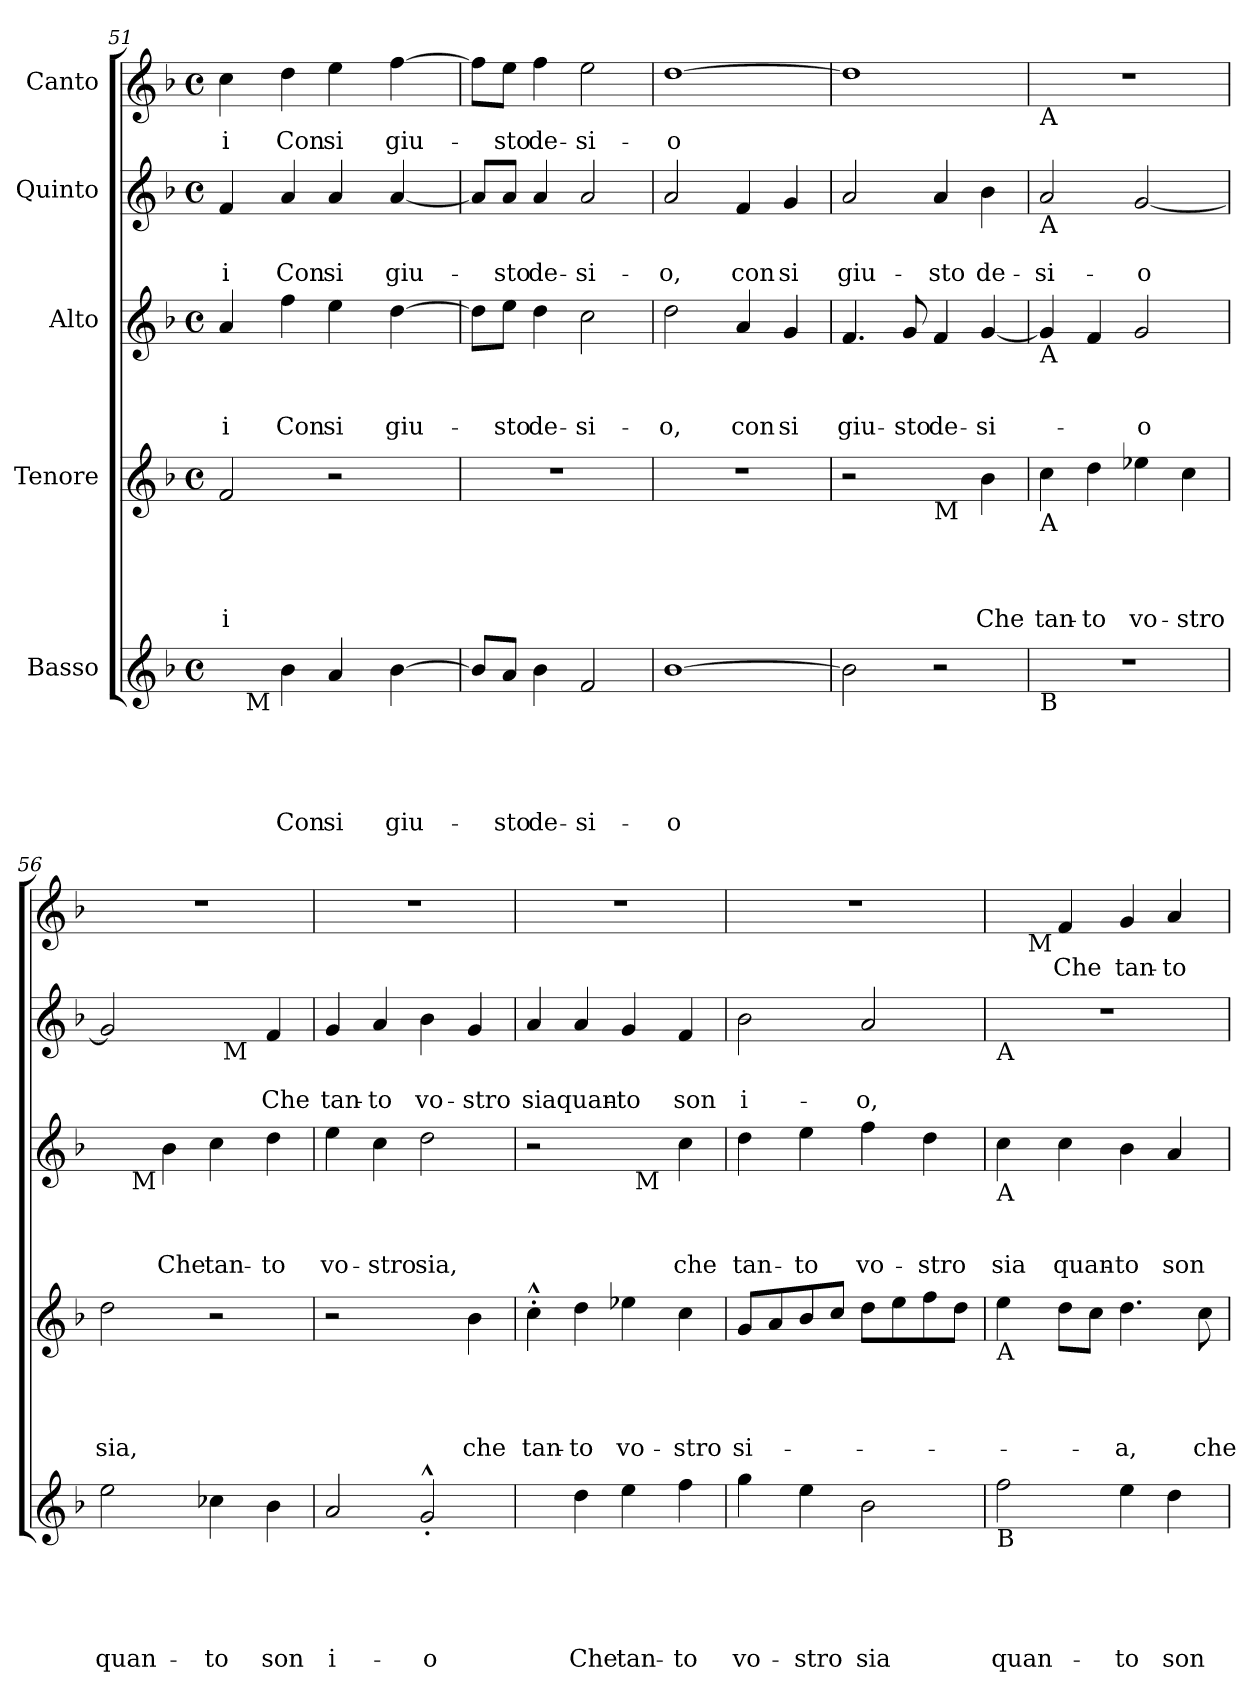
**kern	**text	**text	**text	**text	**text	**kern	**text	**text	**text	**text	**kern	**text	**text	**text	**kern	**text	**text	**kern	**text
*part5	*part5	*part5	*part5	*part5	*part5	*part4	*part4	*part4	*part4	*part4	*part3	*part3	*part3	*part3	*part2	*part2	*part2	*part1	*part1
*staff5	*staff5	*staff5	*staff5	*staff5	*staff5	*staff4	*staff4	*staff4	*staff4	*staff4	*staff3	*staff3	*staff3	*staff3	*staff2	*staff2	*staff2	*staff1	*staff1
*I"Basso	*	*	*	*	*	*I"Tenore	*	*	*	*	*I"Alto	*	*	*	*I"Quinto	*	*	*I"Canto	*
*clefG2	*	*	*	*	*	*clefG2	*	*	*	*	*clefG2	*	*	*	*clefG2	*	*	*clefG2	*
*k[b-]	*	*	*	*	*	*k[b-]	*	*	*	*	*k[b-]	*	*	*	*k[b-]	*	*	*k[b-]	*
*F:	*	*	*	*	*	*F:	*	*	*	*	*F:	*	*	*	*F:	*	*	*F:	*
*M4/4	*	*	*	*	*	*M4/4	*	*	*	*	*M4/4	*	*	*	*M4/4	*	*	*M4/4	*
*met(c)	*	*	*	*	*	*met(c)	*	*	*	*	*met(c)	*	*	*	*met(c)	*	*	*met(c)	*
=51	=51	=51	=51	=51	=51	=51	=51	=51	=51	=51	=51	=51	=51	=51	=51	=51	=51	=51	=51
!	!	!	!	!	!	!	!	!	!	!LO:LY:b	!	!	!	!LO:LY:b	!	!	!LO:LY:b	!	!LO:LY:b
*^	*	*	*	*	*	*	*	*	*	*	*	*	*	*	*	*	*	*	*
4ryy	16.ryy	.	.	.	.	.	2f/	.	.	.	-i	4a/	.	.	-i	4f/	.	-i	4cc\	-i
!	!LO:TX:b:t=M	!	!	!	!	!	!	!	!	!	!	!	!	!	!	!	!	!	!	!
.	2ryy	.	.	.	.	.	.	.	.	.	.	.	.	.	.	.	.	.	.	.
!	!	!	!	!	!	!LO:LY:b	!	!	!	!	!	!	!	!	!LO:LY:b	!	!	!LO:LY:b	!	!LO:LY:b
4b-\	.	.	.	.	.	Con	.	.	.	.	.	4ff\	.	.	Con	4a/	.	Con	4dd\	Con
!	!	!	!	!	!	!LO:LY:b	!	!	!	!	!	!	!	!	!LO:LY:b	!	!	!LO:LY:b	!	!LO:LY:b
4a/	.	.	.	.	.	si	2r	.	.	.	.	4ee\	.	.	si	4a/	.	si	4ee\	si
.	4ryy	.	.	.	.	.	.	.	.	.	.	.	.	.	.	.	.	.	.	.
!	!	!	!	!	!	!LO:LY:b	!	!	!	!	!	!	!	!	!LO:LY:b	!	!	!LO:LY:b	!	!LO:LY:b
[>4b-\	.	.	.	.	.	giu-	.	.	.	.	.	[>4dd\	.	.	giu-	[<4a/	.	giu-	[>4ff\	giu-
.	8ryy	.	.	.	.	.	.	.	.	.	.	.	.	.	.	.	.	.	.	.
.	32ryy	.	.	.	.	.	.	.	.	.	.	.	.	.	.	.	.	.	.	.
*v	*v	*	*	*	*	*	*	*	*	*	*	*	*	*	*	*	*	*	*	*
=52	=52	=52	=52	=52	=52	=52	=52	=52	=52	=52	=52	=52	=52	=52	=52	=52	=52	=52	=52
8b-/L]	.	.	.	.	.	1r	.	.	.	.	8dd\L]	.	.	.	8a/L]	.	.	8ff\L]	.
!	!	!	!	!	!LO:LY:b	!	!	!	!	!	!	!	!	!LO:LY:b	!	!	!LO:LY:b	!	!LO:LY:b
8a/J	.	.	.	.	-sto	.	.	.	.	.	8ee\J	.	.	-sto	8a/J	.	-sto	8ee\J	-sto
!	!	!	!	!	!LO:LY:b	!	!	!	!	!	!	!	!	!LO:LY:b	!	!	!LO:LY:b	!	!LO:LY:b
4b-\	.	.	.	.	de-	.	.	.	.	.	4dd\	.	.	de-	4a/	.	de-	4ff\	de-
!	!	!	!	!	!LO:LY:b	!	!	!	!	!	!	!	!	!LO:LY:b	!	!	!LO:LY:b	!	!LO:LY:b
2f/	.	.	.	.	-si-	.	.	.	.	.	2cc\	.	.	-si-	2a/	.	-si-	2ee\	-si-
=53	=53	=53	=53	=53	=53	=53	=53	=53	=53	=53	=53	=53	=53	=53	=53	=53	=53	=53	=53
!	!	!	!	!	!LO:LY:b	!	!	!	!	!	!	!	!	!LO:LY:b	!	!	!LO:LY:b	!	!LO:LY:b
[>1b-	.	.	.	.	-o	1r	.	.	.	.	2dd\	.	.	-o,	2a/	.	-o,	[>1dd	-o
!	!	!	!	!	!	!	!	!	!	!	!	!	!	!LO:LY:b	!	!	!LO:LY:b	!	!
.	.	.	.	.	.	.	.	.	.	.	4a/	.	.	con	4f/	.	con	.	.
!	!	!	!	!	!	!	!	!	!	!	!	!	!	!LO:LY:b	!	!	!LO:LY:b	!	!
.	.	.	.	.	.	.	.	.	.	.	4g/	.	.	si	4g/	.	si	.	.
=54	=54	=54	=54	=54	=54	=54	=54	=54	=54	=54	=54	=54	=54	=54	=54	=54	=54	=54	=54
!	!	!	!	!	!	!	!	!	!	!	!	!	!	!LO:LY:b	!	!	!LO:LY:b	!	!
2b-\]	.	.	.	.	.	2r	.	.	.	.	4.f/	.	.	giu-	2a/	.	giu-	1dd]	.
!	!	!	!	!	!	!	!	!	!	!	!	!	!	!LO:LY:b	!	!	!	!	!
.	.	.	.	.	.	.	.	.	.	.	8g/	.	.	-sto	.	.	.	.	.
!	!	!	!	!	!	!LO:TX:b:t=M	!	!	!	!	!	!	!	!	!	!	!	!	!
!	!	!	!	!	!	!	!	!	!	!	!	!	!	!LO:LY:b	!	!	!LO:LY:b	!	!
2r	.	.	.	.	.	4ryy	.	.	.	.	4f/	.	.	de-	4a/	.	-sto	.	.
!	!	!	!	!	!	!	!	!	!	!LO:LY:b	!	!	!	!LO:LY:b	!	!	!LO:LY:b	!	!
.	.	.	.	.	.	4b-\	.	.	.	Che	[<4g/	.	.	-si-	4b-\	.	de-	.	.
!!LO:PB:g=z
=55	=55	=55	=55	=55	=55	=55	=55	=55	=55	=55	=55	=55	=55	=55	=55	=55	=55	=55	=55
!	!	!	!	!	!	!	!	!	!	!	!	!	!	!	!	!	!	!LO:TX:b:t=A	!
!	!	!	!	!	!	!	!	!	!	!	!	!	!	!	!LO:TX:b:t=A	!	!	!	!
!	!	!	!	!	!	!	!	!	!	!	!LO:TX:b:t=A	!	!	!	!	!	!	!	!
!	!	!	!	!	!	!LO:TX:b:t=A	!	!	!	!	!	!	!	!	!	!	!	!	!
!LO:TX:b:t=B	!	!	!	!	!	!	!	!	!	!	!	!	!	!	!	!	!	!	!
!	!	!	!	!	!	!	!	!	!	!LO:LY:b	!	!	!	!	!	!	!LO:LY:b	!	!
1r	.	.	.	.	.	4cc\	.	.	.	tan-	4g/]	.	.	.	2a/	.	-si-	1r	.
!	!	!	!	!	!	!	!	!	!	!LO:LY:b	!	!	!	!	!	!	!	!	!
.	.	.	.	.	.	4dd\	.	.	.	-to	4f/	.	.	.	.	.	.	.	.
!	!	!	!	!	!	!	!	!	!	!LO:LY:b	!	!	!	!LO:LY:b	!	!	!LO:LY:b	!	!
.	.	.	.	.	.	4ee-X\	.	.	.	vo-	2g/	.	.	-o	[<2g/	.	-o	.	.
!	!	!	!	!	!	!	!	!	!	!LO:LY:b	!	!	!	!	!	!	!	!	!
.	.	.	.	.	.	4cc\	.	.	.	-stro	.	.	.	.	.	.	.	.	.
=56	=56	=56	=56	=56	=56	=56	=56	=56	=56	=56	=56	=56	=56	=56	=56	=56	=56	=56	=56
!	!	!	!	!	!LO:LY:b	!	!	!	!	!LO:LY:b	!	!	!	!	!	!	!	!	!
*	*	*	*	*	*	*	*	*	*	*	*^	*	*	*	*^	*	*	*	*
2ee\	.	.	.	.	quan-	2dd\	.	.	.	sia,	4ryy	8ryy	.	.	.	2g/]	2ryy	.	.	1r	.
!	!	!	!	!	!	!	!	!	!	!	!	!LO:TX:b:t=M	!	!	!	!	!	!	!	!	!
.	.	.	.	.	.	.	.	.	.	.	.	2..ryy	.	.	.	.	.	.	.	.	.
!	!	!	!	!	!	!	!	!	!	!	!	!	!	!	!LO:LY:b	!	!	!	!	!	!
.	.	.	.	.	.	.	.	.	.	.	4b-\	.	.	.	Che	.	.	.	.	.	.
!	!	!	!	!	!LO:LY:b	!	!	!	!	!	!	!	!	!	!LO:LY:b	!	!	!	!	!	!
4cc-X\	.	.	.	.	-to	2r	.	.	.	.	4cc\	.	.	.	tan-	4ryy	32ryy	.	.	.	.
!	!	!	!	!	!	!	!	!	!	!	!	!	!	!	!	!	!LO:TX:b:t=M	!	!	!	!
.	.	.	.	.	.	.	.	.	.	.	.	.	.	.	.	.	4...ryy	.	.	.	.
!	!	!	!	!	!LO:LY:b	!	!	!	!	!	!	!	!	!	!LO:LY:b	!	!	!	!LO:LY:b	!	!
4b-\	.	.	.	.	son	.	.	.	.	.	4dd\	.	.	.	-to	4f/	.	.	Che	.	.
=57	=57	=57	=57	=57	=57	=57	=57	=57	=57	=57	=57	=57	=57	=57	=57	=57	=57	=57	=57	=57	=57
!	!	!	!	!	!LO:LY:b	!	!	!	!	!	!	!	!	!	!LO:LY:b	!	!	!	!LO:LY:b	!	!
*	*	*	*	*	*	*	*	*	*	*	*v	*v	*	*	*	*	*	*	*	*	*
*	*	*	*	*	*	*	*	*	*	*	*	*	*	*	*v	*v	*	*	*	*
2a/	.	.	.	.	i-	2r	.	.	.	.	4ee\	.	.	vo-	4g/	.	tan-	1r	.
!	!	!	!	!	!	!	!	!	!	!	!	!	!	!LO:LY:b	!	!	!LO:LY:b	!	!
.	.	.	.	.	.	.	.	.	.	.	4cc\	.	.	-stro	4a/	.	-to	.	.
!	!	!	!	!	!LO:LY:b	!	!	!	!	!	!	!	!	!LO:LY:b	!	!	!LO:LY:b	!	!
2g^^<'</	.	.	.	.	-o	4ryy	.	.	.	.	2dd\	.	.	sia,	4b-\	.	vo-	.	.
!	!	!	!	!	!	!	!	!	!	!LO:LY:b	!	!	!	!	!	!	!LO:LY:b	!	!
.	.	.	.	.	.	4b-\	.	.	.	che	.	.	.	.	4g/	.	-stro	.	.
=58	=58	=58	=58	=58	=58	=58	=58	=58	=58	=58	=58	=58	=58	=58	=58	=58	=58	=58	=58
!	!	!	!	!	!	!	!	!	!	!LO:LY:b	!	!	!	!	!	!	!LO:LY:b	!	!
*	*	*	*	*	*	*	*	*	*	*	*^	*	*	*	*	*	*	*	*
4ryy	.	.	.	.	.	4cc^^>'>\	.	.	.	tan-	2r	2ryy	.	.	.	4a/	.	sia	1r	.
!	!	!	!	!	!LO:LY:b	!	!	!	!	!LO:LY:b	!	!	!	!	!	!	!	!LO:LY:b	!	!
4dd\	.	.	.	.	Che	4dd\	.	.	.	-to	.	.	.	.	.	4a/	.	quan-	.	.
!	!	!	!	!	!LO:LY:b	!	!	!	!	!LO:LY:b	!	!	!	!	!	!	!	!LO:LY:b	!	!
4ee\	.	.	.	.	tan-	4ee-X\	.	.	.	vo-	4ryy	32ryy	.	.	.	4g/	.	-to	.	.
!	!	!	!	!	!	!	!	!	!	!	!	!LO:TX:b:t=M	!	!	!	!	!	!	!	!
.	.	.	.	.	.	.	.	.	.	.	.	4...ryy	.	.	.	.	.	.	.	.
!	!	!	!	!	!LO:LY:b	!	!	!	!	!LO:LY:b	!	!	!	!	!LO:LY:b	!	!	!LO:LY:b	!	!
4ff\	.	.	.	.	-to	4cc\	.	.	.	-stro	4cc\	.	.	.	che	4f/	.	son	.	.
=59	=59	=59	=59	=59	=59	=59	=59	=59	=59	=59	=59	=59	=59	=59	=59	=59	=59	=59	=59	=59
!	!	!	!	!	!LO:LY:b	!	!	!	!	!LO:LY:b	!	!	!	!	!LO:LY:b	!	!	!LO:LY:b	!	!
*	*	*	*	*	*	*	*	*	*	*	*v	*v	*	*	*	*	*	*	*	*
4gg\	.	.	.	.	vo-	8g/L	.	.	.	si-	4dd\	.	.	tan-	2b-\	.	i-	1r	.
.	.	.	.	.	.	8a/	.	.	.	.	.	.	.	.	.	.	.	.	.
!	!	!	!	!	!LO:LY:b	!	!	!	!	!	!	!	!	!LO:LY:b	!	!	!	!	!
4ee\	.	.	.	.	-stro	8b-/	.	.	.	.	4ee\	.	.	-to	.	.	.	.	.
.	.	.	.	.	.	8cc/J	.	.	.	.	.	.	.	.	.	.	.	.	.
!	!	!	!	!	!LO:LY:b	!	!	!	!	!	!	!	!	!LO:LY:b	!	!	!LO:LY:b	!	!
2b-\	.	.	.	.	sia	8dd\L	.	.	.	.	4ff\	.	.	vo-	2a/	.	-o,	.	.
.	.	.	.	.	.	8ee\	.	.	.	.	.	.	.	.	.	.	.	.	.
!	!	!	!	!	!	!	!	!	!	!	!	!	!	!LO:LY:b	!	!	!	!	!
.	.	.	.	.	.	8ff\	.	.	.	.	4dd\	.	.	-stro	.	.	.	.	.
.	.	.	.	.	.	8dd\J	.	.	.	.	.	.	.	.	.	.	.	.	.
!!LO:PB:g=z
=60	=60	=60	=60	=60	=60	=60	=60	=60	=60	=60	=60	=60	=60	=60	=60	=60	=60	=60	=60
!	!	!	!	!	!	!	!	!	!	!	!	!	!	!	!	!	!	!LO:TX:b:t=A	!
!	!	!	!	!	!	!	!	!	!	!	!	!	!	!	!LO:TX:b:t=A	!	!	!	!
!	!	!	!	!	!	!	!	!	!	!	!LO:TX:b:t=A	!	!	!	!	!	!	!	!
!	!	!	!	!	!	!LO:TX:b:t=A	!	!	!	!	!	!	!	!	!	!	!	!	!
!LO:TX:b:t=B	!	!	!	!	!	!	!	!	!	!	!	!	!	!	!	!	!	!	!
!	!	!	!	!	!LO:LY:b	!	!	!	!	!	!	!	!	!LO:LY:b	!	!	!	!	!
*	*	*	*	*	*	*	*	*	*	*	*	*	*	*	*	*	*	*^	*
2ff\	.	.	.	.	quan-	4ee\	.	.	.	.	4cc\	.	.	sia	1r	.	.	4ryy	8ryy	.
!	!	!	!	!	!	!	!	!	!	!	!	!	!	!	!	!	!	!	!LO:TX:b:t=M	!
.	.	.	.	.	.	.	.	.	.	.	.	.	.	.	.	.	.	.	2..ryy	.
!	!	!	!	!	!	!	!	!	!	!	!	!	!	!LO:LY:b	!	!	!	!	!	!LO:LY:b
.	.	.	.	.	.	8dd\L	.	.	.	.	4cc\	.	.	quan-	.	.	.	4f/	.	Che
.	.	.	.	.	.	8cc\J	.	.	.	.	.	.	.	.	.	.	.	.	.	.
!	!	!	!	!	!LO:LY:b	!	!	!	!	!LO:LY:b	!	!	!	!LO:LY:b	!	!	!	!	!	!LO:LY:b
4ee\	.	.	.	.	-to	4.dd\	.	.	.	-a,	4b-\	.	.	-to	.	.	.	4g/	.	tan-
!	!	!	!	!	!LO:LY:b	!	!	!	!	!	!	!	!	!LO:LY:b	!	!	!	!	!	!LO:LY:b
4dd\	.	.	.	.	son	.	.	.	.	.	4a/	.	.	son	.	.	.	4a/	.	-to
!	!	!	!	!	!	!	!	!	!	!LO:LY:b	!	!	!	!	!	!	!	!	!	!
.	.	.	.	.	.	8cc\	.	.	.	che	.	.	.	.	.	.	.	.	.	.
*	*	*	*	*	*	*	*	*	*	*	*	*	*	*	*	*	*	*v	*v	*
=	=	=	=	=	=	=	=	=	=	=	=	=	=	=	=	=	=	=	=
*-	*-	*-	*-	*-	*-	*-	*-	*-	*-	*-	*-	*-	*-	*-	*-	*-	*-	*-	*-
